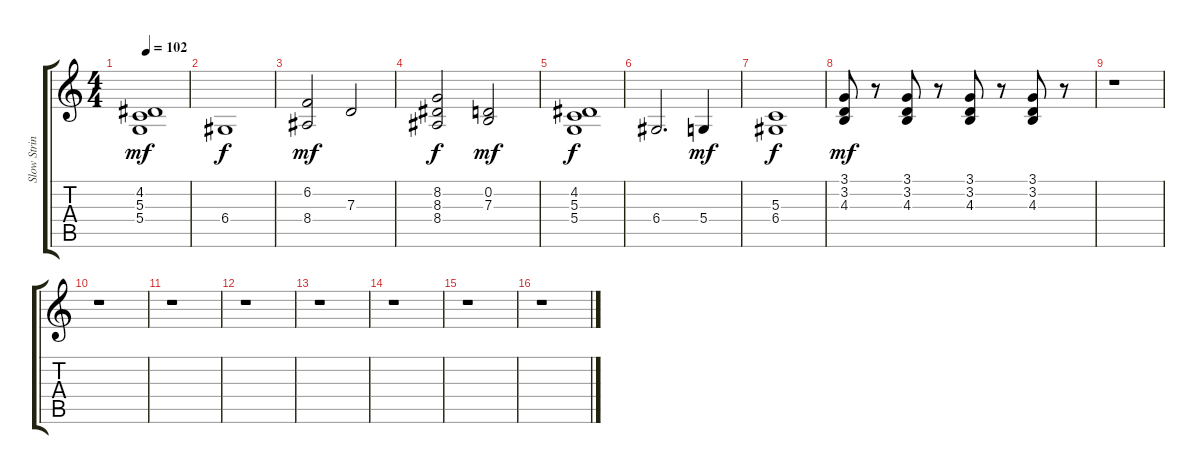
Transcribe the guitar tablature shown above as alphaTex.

\track ("Slow Strings" "Slow Strin") {instrument stringensemble2}
\staff {score tabs}
\tuning (E4 B3 G3 D3 A2 E2) {hide}
\ts (4 4)
\tempo 102
\clef g2
\ks c
(4.2 5.3 5.4).1{dy mf} |
6.4.1{dy f} |
(6.2 8.4).2{dy mf} 7.3.2 |
(8.2 8.3 8.4).2{dy f} (0.2 7.3).2{dy mf} |
(4.2 5.3 5.4).1{dy f} |
6.4.2{d} 5.4.4{dy mf} |
(5.3 6.4).1{dy f} |
(3.1 3.2 4.3).8{dy mf} r.8 (3.1 3.2 4.3).8 r.8 (3.1 3.2 4.3).8 r.8 (3.1 3.2 4.3).8 r.8 |
r.1 |
r.1 |
r.1 |
r.1 |
r.1 |
r.1 |
r.1 |
r.1
